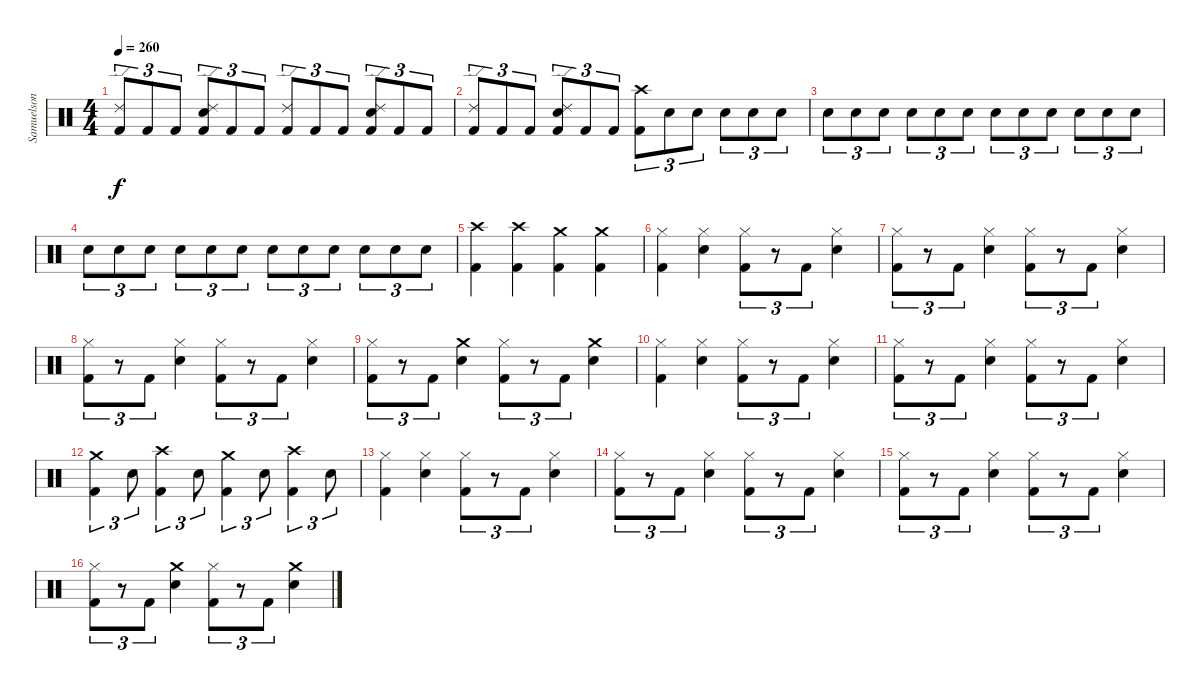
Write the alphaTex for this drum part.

\track ("Samuelson" "Samuelson") {instrument percussion}
\staff {score}
\articulation defaults
\ts (4 4)
\tempo 260
\clef neutral
\ks c
("Ride (edge) 2" "Kick (hit) 2").8{tu (3 2) dy f} "Kick (hit) 2".8{tu (3 2)} "Kick (hit) 2".8{tu (3 2)} ("Ride (edge) 2" "Snare (hit) 2" "Kick (hit) 2").8{tu (3 2)} "Kick (hit) 2".8{tu (3 2)} "Kick (hit) 2".8{tu (3 2)} ("Ride (edge) 2" "Kick (hit) 2").8{tu (3 2)} "Kick (hit) 2".8{tu (3 2)} "Kick (hit) 2".8{tu (3 2)} ("Ride (edge) 2" "Snare (hit) 2" "Kick (hit) 2").8{tu (3 2)} "Kick (hit) 2".8{tu (3 2)} "Kick (hit) 2".8{tu (3 2)} |
("Ride (edge) 2" "Kick (hit) 2").8{tu (3 2)} "Kick (hit) 2".8{tu (3 2)} "Kick (hit) 2".8{tu (3 2)} ("Ride (edge) 2" "Snare (hit) 2" "Kick (hit) 2").8{tu (3 2)} "Kick (hit) 2".8{tu (3 2)} "Kick (hit) 2".8{tu (3 2)} ("Crash high (hit)" "Kick (hit) 2").8{tu (3 2)} "Snare (hit) 2".8{tu (3 2)} "Snare (hit) 2".8{tu (3 2)} "Snare (hit) 2".8{tu (3 2)} "Snare (hit) 2".8{tu (3 2)} "Snare (hit) 2".8{tu (3 2)} |
"Snare (hit) 2".8{tu (3 2)} "Snare (hit) 2".8{tu (3 2)} "Snare (hit) 2".8{tu (3 2)} "Snare (hit) 2".8{tu (3 2)} "Snare (hit) 2".8{tu (3 2)} "Snare (hit) 2".8{tu (3 2)} "Snare (hit) 2".8{tu (3 2)} "Snare (hit) 2".8{tu (3 2)} "Snare (hit) 2".8{tu (3 2)} "Snare (hit) 2".8{tu (3 2)} "Snare (hit) 2".8{tu (3 2)} "Snare (hit) 2".8{tu (3 2)} |
"Snare (hit) 2".8{tu (3 2)} "Snare (hit) 2".8{tu (3 2)} "Snare (hit) 2".8{tu (3 2)} "Snare (hit) 2".8{tu (3 2)} "Snare (hit) 2".8{tu (3 2)} "Snare (hit) 2".8{tu (3 2)} "Snare (hit) 2".8{tu (3 2)} "Snare (hit) 2".8{tu (3 2)} "Snare (hit) 2".8{tu (3 2)} "Snare (hit) 2".8{tu (3 2)} "Snare (hit) 2".8{tu (3 2)} "Snare (hit) 2".8{tu (3 2)} |
("Crash high (hit)" "Kick (hit) 2").4 ("Crash high (hit)" "Kick (hit) 2").4 ("Crash medium (hit)" "Kick (hit) 2").4 ("Crash medium (hit)" "Kick (hit) 2").4 |
("Hi-Hat (closed)" "Kick (hit) 2").4 ("Hi-Hat (closed)" "Snare (hit) 2").4 ("Hi-Hat (closed)" "Kick (hit) 2").8{tu (3 2)} r.8{tu (3 2)} "Kick (hit) 2".8{tu (3 2)} ("Hi-Hat (closed)" "Snare (hit) 2").4 |
("Hi-Hat (closed)" "Kick (hit) 2").8{tu (3 2)} r.8{tu (3 2)} "Kick (hit) 2".8{tu (3 2)} ("Hi-Hat (closed)" "Snare (hit) 2").4 ("Hi-Hat (closed)" "Kick (hit) 2").8{tu (3 2)} r.8{tu (3 2)} "Kick (hit) 2".8{tu (3 2)} ("Hi-Hat (closed)" "Snare (hit) 2").4 |
("Hi-Hat (closed)" "Kick (hit) 2").8{tu (3 2)} r.8{tu (3 2)} "Kick (hit) 2".8{tu (3 2)} ("Hi-Hat (closed)" "Snare (hit) 2").4 ("Hi-Hat (closed)" "Kick (hit) 2").8{tu (3 2)} r.8{tu (3 2)} "Kick (hit) 2".8{tu (3 2)} ("Hi-Hat (closed)" "Snare (hit) 2").4 |
("Hi-Hat (closed)" "Kick (hit) 2").8{tu (3 2)} r.8{tu (3 2)} "Kick (hit) 2".8{tu (3 2)} ("Crash medium (hit)" "Snare (hit) 2").4 ("Hi-Hat (closed)" "Kick (hit) 2").8{tu (3 2)} r.8{tu (3 2)} "Kick (hit) 2".8{tu (3 2)} ("Crash medium (hit)" "Snare (hit) 2").4 |
("Hi-Hat (closed)" "Kick (hit) 2").4 ("Hi-Hat (closed)" "Snare (hit) 2").4 ("Hi-Hat (closed)" "Kick (hit) 2").8{tu (3 2)} r.8{tu (3 2)} "Kick (hit) 2".8{tu (3 2)} ("Hi-Hat (closed)" "Snare (hit) 2").4 |
("Hi-Hat (closed)" "Kick (hit) 2").8{tu (3 2)} r.8{tu (3 2)} "Kick (hit) 2".8{tu (3 2)} ("Hi-Hat (closed)" "Snare (hit) 2").4 ("Hi-Hat (closed)" "Kick (hit) 2").8{tu (3 2)} r.8{tu (3 2)} "Kick (hit) 2".8{tu (3 2)} ("Hi-Hat (closed)" "Snare (hit) 2").4 |
("Crash medium (hit)" "Kick (hit) 2").4{tu (3 2)} "Snare (hit) 2".8{tu (3 2)} ("Crash high (hit)" "Kick (hit) 2").4{tu (3 2)} "Snare (hit) 2".8{tu (3 2)} ("Crash medium (hit)" "Kick (hit) 2").4{tu (3 2)} "Snare (hit) 2".8{tu (3 2)} ("Crash high (hit)" "Kick (hit) 2").4{tu (3 2)} "Snare (hit) 2".8{tu (3 2)} |
("Hi-Hat (closed)" "Kick (hit) 2").4 ("Hi-Hat (closed)" "Snare (hit) 2").4 ("Hi-Hat (closed)" "Kick (hit) 2").8{tu (3 2)} r.8{tu (3 2)} "Kick (hit) 2".8{tu (3 2)} ("Hi-Hat (closed)" "Snare (hit) 2").4 |
("Hi-Hat (closed)" "Kick (hit) 2").8{tu (3 2)} r.8{tu (3 2)} "Kick (hit) 2".8{tu (3 2)} ("Hi-Hat (closed)" "Snare (hit) 2").4 ("Hi-Hat (closed)" "Kick (hit) 2").8{tu (3 2)} r.8{tu (3 2)} "Kick (hit) 2".8{tu (3 2)} ("Hi-Hat (closed)" "Snare (hit) 2").4 |
("Hi-Hat (closed)" "Kick (hit) 2").8{tu (3 2)} r.8{tu (3 2)} "Kick (hit) 2".8{tu (3 2)} ("Hi-Hat (closed)" "Snare (hit) 2").4 ("Hi-Hat (closed)" "Kick (hit) 2").8{tu (3 2)} r.8{tu (3 2)} "Kick (hit) 2".8{tu (3 2)} ("Hi-Hat (closed)" "Snare (hit) 2").4 |
("Hi-Hat (closed)" "Kick (hit) 2").8{tu (3 2)} r.8{tu (3 2)} "Kick (hit) 2".8{tu (3 2)} ("Crash medium (hit)" "Snare (hit) 2").4 ("Hi-Hat (closed)" "Kick (hit) 2").8{tu (3 2)} r.8{tu (3 2)} "Kick (hit) 2".8{tu (3 2)} ("Crash medium (hit)" "Snare (hit) 2").4
